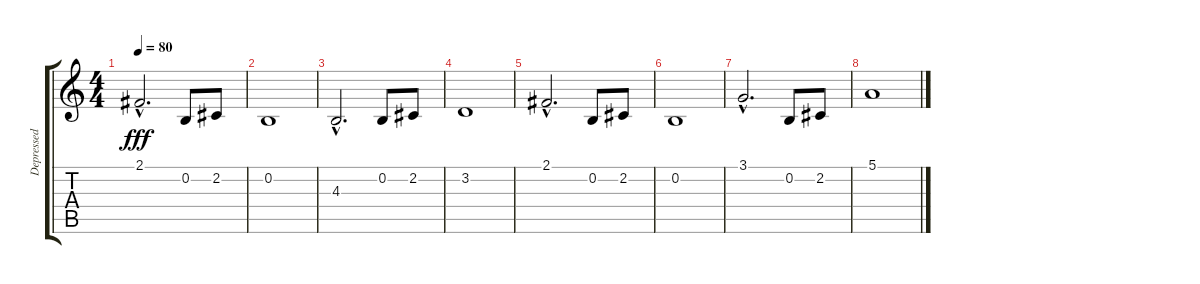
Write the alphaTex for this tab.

\track ("Depressed" "Depressed") {instrument shakuhachi}
\staff {score tabs}
\tuning (E4 B3 G3 D3 A2 E2) {hide}
\ts (4 4)
\tempo 80
\clef g2
\ks c
2.1{hac}.2{d dy fff} 0.2.8 2.2.8 |
0.2.1 |
4.3{hac}.2{d} 0.2.8 2.2.8 |
3.2.1 |
2.1{hac}.2{d} 0.2.8 2.2.8 |
0.2.1 |
3.1{hac}.2{d} 0.2.8 2.2.8 |
5.1.1
